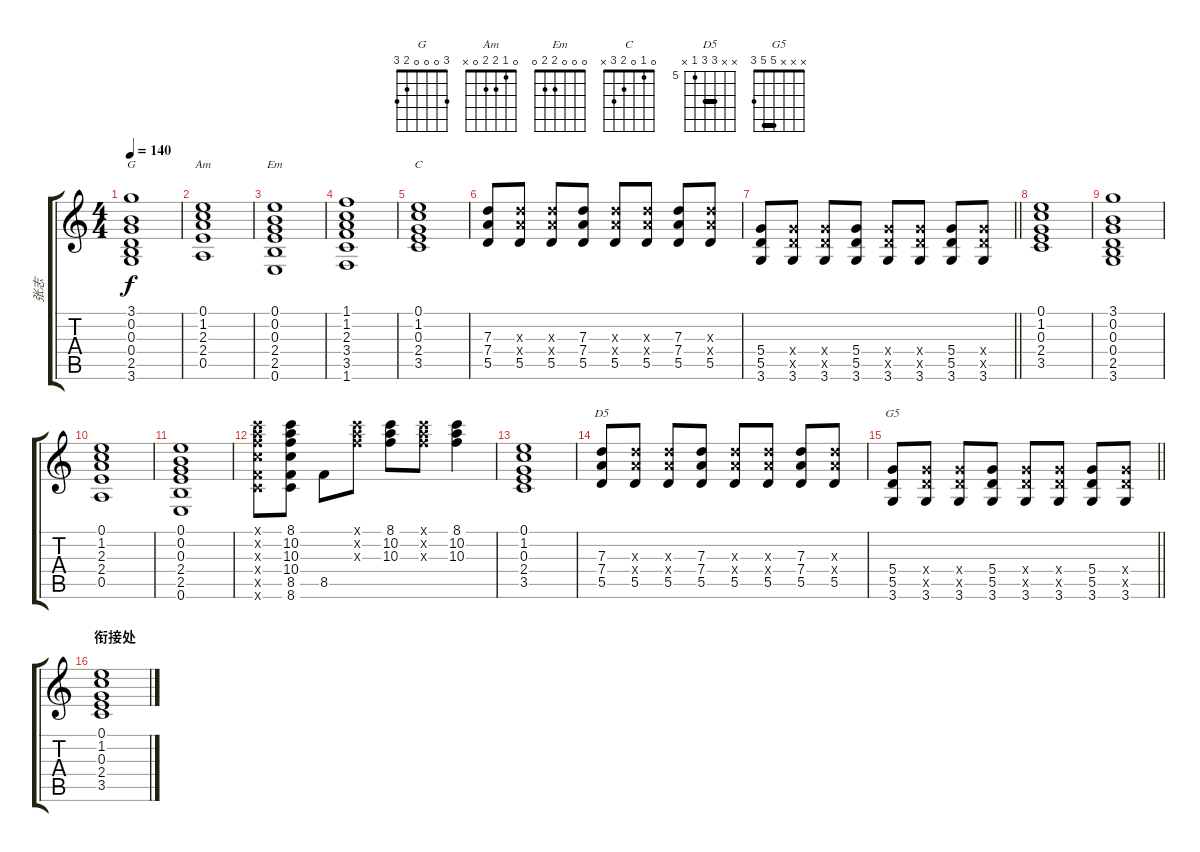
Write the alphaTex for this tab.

\track ("张志" "张志") {instrument overdrivenguitar}
\staff {score tabs}
\tuning (E4 B3 G3 D3 A2 E2) {hide}
\chord ("G" 3 0 0 0 2 3)
\chord ("Am" 0 1 2 2 0 x)
\chord ("Em" 0 0 0 2 2 0)
\chord ("C" 0 1 0 2 3 x)
\chord ("D5" x x 7 7 5 x) {firstfret 5 barre 7}
\chord ("G5" x x x 5 5 3) {barre 5}
\ts (4 4)
\tempo 140
\clef g2
\ks c
(3.1 0.2 0.3 0.4 2.5 3.6).1{ch "G" dy f} |
(0.1 1.2 2.3 2.4 0.5).1{ch "Am"} |
(0.1 0.2 0.3 2.4 2.5 0.6).1{ch "Em"} |
(1.1 1.2 2.3 3.4 3.5 1.6).1 |
(0.1 1.2 0.3 2.4 3.5).1{ch "C"} |
(7.3 7.4 5.5).8 (7.3{x} 7.4{x} 5.5).8 (7.3{x} 7.4{x} 5.5).8 (7.3 7.4 5.5).8 (7.3{x} 7.4{x} 5.5).8 (7.3{x} 7.4{x} 5.5).8 (7.3 7.4 5.5).8 (7.3{x} 7.4{x} 5.5).8 |
\barLineRight lightlight
(5.4 5.5 3.6).8 (5.4{x} 5.5{x} 3.6).8 (5.4{x} 5.5{x} 3.6).8 (5.4 5.5 3.6).8 (5.4{x} 5.5{x} 3.6).8 (5.4{x} 5.5{x} 3.6).8 (5.4 5.5 3.6).8 (5.4{x} 5.5{x} 3.6).8 |
(0.1 1.2 0.3 2.4 3.5).1 |
(3.1 0.2 0.3 0.4 2.5 3.6).1 |
(0.1 1.2 2.3 2.4 0.5).1 |
(0.1 0.2 0.3 2.4 2.5 0.6).1 |
(8.1{x} 10.2{x} 10.3{x} 10.4{x} 8.5{x} 8.6{x}).8 (8.1 10.2 10.3 10.4 8.5 8.6).8 8.5.8 (8.1{x} 10.2{x} 10.3{x}).8 (8.1 10.2 10.3).8 (8.1{x} 10.2{x} 10.3{x}).8 (8.1 10.2 10.3).4 |
(0.1 1.2 0.3 2.4 3.5).1 |
(7.3 7.4 5.5).8{ch "D5"} (7.3{x} 7.4{x} 5.5).8 (7.3{x} 7.4{x} 5.5).8 (7.3 7.4 5.5).8 (7.3{x} 7.4{x} 5.5).8 (7.3{x} 7.4{x} 5.5).8 (7.3 7.4 5.5).8 (7.3{x} 7.4{x} 5.5).8 |
\barLineRight lightlight
(5.4 5.5 3.6).8{ch "G5"} (5.4{x} 5.5{x} 3.6).8 (5.4{x} 5.5{x} 3.6).8 (5.4 5.5 3.6).8 (5.4{x} 5.5{x} 3.6).8 (5.4{x} 5.5{x} 3.6).8 (5.4 5.5 3.6).8 (5.4{x} 5.5{x} 3.6).8 |
\section ("" "衔接处")
(0.1 1.2 0.3 2.4 3.5).1
